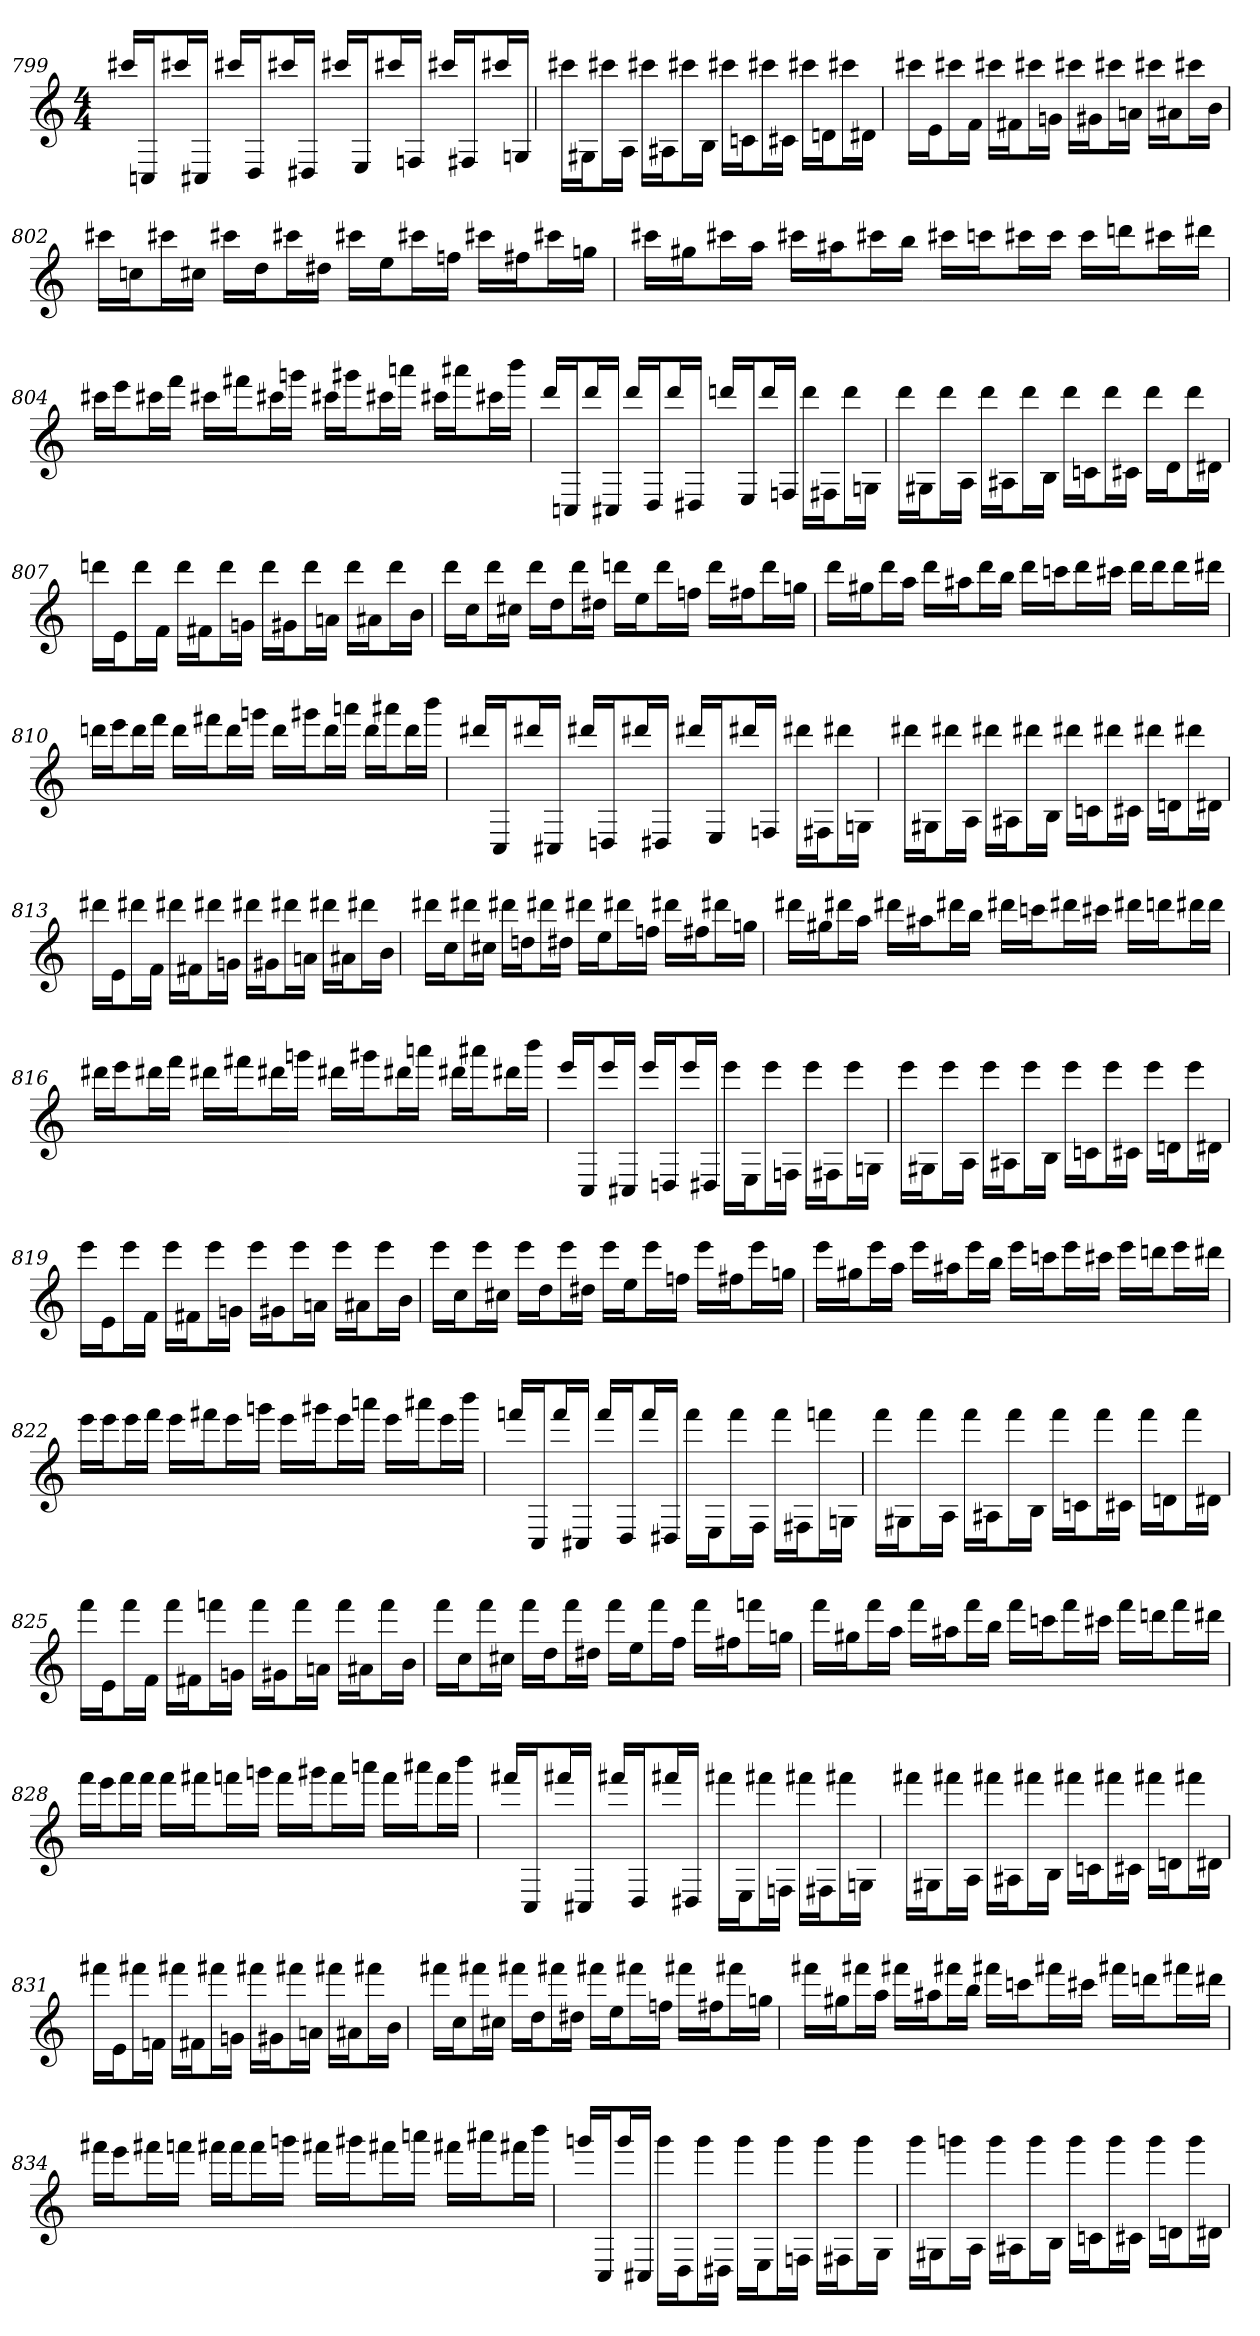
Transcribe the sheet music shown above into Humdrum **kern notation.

**kern
*part1
*staff1
*clefG2
*M4/4
=799
16ccc#X/LL
16Cn/J
16ccc#X/L
16C#X/JJ
16ccc#X/LL
16D/J
16ccc#X/L
16D#X/JJ
16ccc#X/LL
16E/J
16ccc#X/L
16Fn/JJ
16ccc#X/LL
16F#X/J
16ccc#X/L
16Gn/JJ
=800
16ccc#X\LL
16G#X\J
16ccc#X\L
16A\JJ
16ccc#X\LL
16A#X\J
16ccc#X\L
16B\JJ
16ccc#X\LL
16cn\J
16ccc#X\L
16c#X\JJ
16ccc#X\LL
16dn\J
16ccc#X\L
16d#X\JJ
=801
16ccc#X\LL
16e\J
16ccc#X\L
16f\JJ
16ccc#X\LL
16f#X\J
16ccc#X\L
16gn\JJ
16ccc#X\LL
16g#X\J
16ccc#X\L
16an\JJ
16ccc#X\LL
16a#X\J
16ccc#X\L
16b\JJ
=802
16ccc#X\LL
16ccn\J
16ccc#X\L
16cc#X\JJ
16ccc#X\LL
16dd\J
16ccc#X\L
16dd#X\JJ
16ccc#X\LL
16ee\J
16ccc#X\L
16ffn\JJ
16ccc#X\LL
16ff#X\J
16ccc#X\L
16ggn\JJ
=803
16ccc#X\LL
16gg#X\J
16ccc#X\L
16aa\JJ
16ccc#X\LL
16aa#X\J
16ccc#X\L
16bb\JJ
16ccc#X\LL
16cccn\J
16ccc#X\L
16ccc#\JJ
16ccc#\LL
16dddn\J
16ccc#X\L
16ddd#X\JJ
=804
16ccc#X\LL
16eee\J
16ccc#X\L
16fff\JJ
16ccc#X\LL
16fff#X\J
16ccc#X\L
16gggn\JJ
16ccc#X\LL
16ggg#X\J
16ccc#X\L
16aaan\JJ
16ccc#X\LL
16aaa#X\J
16ccc#X\L
16bbb\JJ
=805
16ddd/LL
16Cn/J
16ddd/L
16C#X/JJ
16ddd/LL
16D/J
16ddd/L
16D#X/JJ
16dddn/LL
16E/J
16ddd/L
16Fn/JJ
16ddd\LL
16F#X\J
16ddd\L
16Gn\JJ
=806
16ddd\LL
16G#X\J
16ddd\L
16A\JJ
16ddd\LL
16A#X\J
16ddd\L
16B\JJ
16ddd\LL
16cn\J
16ddd\L
16c#X\JJ
16ddd\LL
16d\J
16ddd\L
16d#X\JJ
=807
16dddn\LL
16e\J
16ddd\L
16f\JJ
16ddd\LL
16f#X\J
16ddd\L
16gn\JJ
16ddd\LL
16g#X\J
16ddd\L
16an\JJ
16ddd\LL
16a#X\J
16ddd\L
16b\JJ
=808
16ddd\LL
16cc\J
16ddd\L
16cc#X\JJ
16ddd\LL
16dd\J
16ddd\L
16dd#X\JJ
16dddn\LL
16ee\J
16ddd\L
16ffn\JJ
16ddd\LL
16ff#X\J
16ddd\L
16ggn\JJ
=809
16ddd\LL
16gg#X\J
16ddd\L
16aa\JJ
16ddd\LL
16aa#X\J
16ddd\L
16bb\JJ
16ddd\LL
16cccn\J
16ddd\L
16ccc#X\JJ
16ddd\LL
16ddd\J
16ddd\L
16ddd#X\JJ
=810
16dddn\LL
16eee\J
16ddd\L
16fff\JJ
16ddd\LL
16fff#X\J
16ddd\L
16gggn\JJ
16ddd\LL
16ggg#X\J
16ddd\L
16aaan\JJ
16ddd\LL
16aaa#X\J
16ddd\L
16bbb\JJ
=811
16ddd#X/LL
16C/J
16ddd#X/L
16C#X/JJ
16ddd#X/LL
16Dn/J
16ddd#X/L
16D#X/JJ
16ddd#X/LL
16E/J
16ddd#X/L
16Fn/JJ
16ddd#X\LL
16F#X\J
16ddd#X\L
16Gn\JJ
=812
16ddd#X\LL
16G#X\J
16ddd#X\L
16A\JJ
16ddd#X\LL
16A#X\J
16ddd#X\L
16B\JJ
16ddd#X\LL
16cn\J
16ddd#X\L
16c#X\JJ
16ddd#X\LL
16dn\J
16ddd#X\L
16d#X\JJ
=813
16ddd#X\LL
16e\J
16ddd#X\L
16f\JJ
16ddd#X\LL
16f#X\J
16ddd#X\L
16gn\JJ
16ddd#X\LL
16g#X\J
16ddd#X\L
16an\JJ
16ddd#X\LL
16a#X\J
16ddd#X\L
16b\JJ
=814
16ddd#X\LL
16cc\J
16ddd#X\L
16cc#X\JJ
16ddd#X\LL
16ddn\J
16ddd#X\L
16dd#X\JJ
16ddd#X\LL
16ee\J
16ddd#X\L
16ffn\JJ
16ddd#X\LL
16ff#X\J
16ddd#X\L
16ggn\JJ
=815
16ddd#X\LL
16gg#X\J
16ddd#X\L
16aa\JJ
16ddd#X\LL
16aa#X\J
16ddd#X\L
16bb\JJ
16ddd#X\LL
16cccn\J
16ddd#X\L
16ccc#X\JJ
16ddd#X\LL
16dddn\J
16ddd#X\L
16ddd#\JJ
=816
16ddd#X\LL
16eee\J
16ddd#X\L
16fff\JJ
16ddd#X\LL
16fff#X\J
16ddd#X\L
16gggn\JJ
16ddd#X\LL
16ggg#X\J
16ddd#X\L
16aaan\JJ
16ddd#X\LL
16aaa#X\J
16ddd#X\L
16bbb\JJ
=817
16eee/LL
16C/J
16eee/L
16C#X/JJ
16eee/LL
16Dn/J
16eee/L
16D#X/JJ
16eee\LL
16E\J
16eee\L
16Fn\JJ
16eee\LL
16F#X\J
16eee\L
16Gn\JJ
=818
16eee\LL
16G#X\J
16eee\L
16A\JJ
16eee\LL
16A#X\J
16eee\L
16B\JJ
16eee\LL
16cn\J
16eee\L
16c#X\JJ
16eee\LL
16dn\J
16eee\L
16d#X\JJ
=819
16eee\LL
16e\J
16eee\L
16f\JJ
16eee\LL
16f#X\J
16eee\L
16gn\JJ
16eee\LL
16g#X\J
16eee\L
16an\JJ
16eee\LL
16a#X\J
16eee\L
16b\JJ
=820
16eee\LL
16cc\J
16eee\L
16cc#X\JJ
16eee\LL
16dd\J
16eee\L
16dd#X\JJ
16eee\LL
16ee\J
16eee\L
16ffn\JJ
16eee\LL
16ff#X\J
16eee\L
16ggn\JJ
=821
16eee\LL
16gg#X\J
16eee\L
16aa\JJ
16eee\LL
16aa#X\J
16eee\L
16bb\JJ
16eee\LL
16cccn\J
16eee\L
16ccc#X\JJ
16eee\LL
16dddn\J
16eee\L
16ddd#X\JJ
=822
16eee\LL
16eee\J
16eee\L
16fff\JJ
16eee\LL
16fff#X\J
16eee\L
16gggn\JJ
16eee\LL
16ggg#X\J
16eee\L
16aaan\JJ
16eee\LL
16aaa#X\J
16eee\L
16bbb\JJ
=823
16fffn/LL
16C/J
16fff/L
16C#X/JJ
16fff/LL
16D/J
16fff/L
16D#X/JJ
16fff\LL
16E\J
16fff\L
16F\JJ
16fff\LL
16F#X\J
16fffn\L
16Gn\JJ
=824
16fff\LL
16G#X\J
16fff\L
16A\JJ
16fff\LL
16A#X\J
16fff\L
16B\JJ
16fff\LL
16cn\J
16fff\L
16c#X\JJ
16fff\LL
16dn\J
16fff\L
16d#X\JJ
=825
16fff\LL
16e\J
16fff\L
16f\JJ
16fff\LL
16f#X\J
16fffn\L
16gn\JJ
16fff\LL
16g#X\J
16fff\L
16an\JJ
16fff\LL
16a#X\J
16fff\L
16b\JJ
=826
16fff\LL
16cc\J
16fff\L
16cc#X\JJ
16fff\LL
16dd\J
16fff\L
16dd#X\JJ
16fff\LL
16ee\J
16fff\L
16ff\JJ
16fff\LL
16ff#X\J
16fffn\L
16ggn\JJ
=827
16fff\LL
16gg#X\J
16fff\L
16aa\JJ
16fff\LL
16aa#X\J
16fff\L
16bb\JJ
16fff\LL
16cccn\J
16fff\L
16ccc#X\JJ
16fff\LL
16dddn\J
16fff\L
16ddd#X\JJ
=828
16fff\LL
16eee\J
16fff\L
16fff\JJ
16fff\LL
16fff#X\J
16fffn\L
16gggn\JJ
16fff\LL
16ggg#X\J
16fff\L
16aaan\JJ
16fff\LL
16aaa#X\J
16fff\L
16bbb\JJ
=829
16fff#X/LL
16C/J
16fff#X/L
16C#X/JJ
16fff#X/LL
16D/J
16fff#X/L
16D#X/JJ
16fff#X\LL
16E\J
16fff#X\L
16Fn\JJ
16fff#X\LL
16F#X\J
16fff#X\L
16Gn\JJ
=830
16fff#X\LL
16G#X\J
16fff#X\L
16A\JJ
16fff#X\LL
16A#X\J
16fff#X\L
16B\JJ
16fff#X\LL
16cn\J
16fff#X\L
16c#X\JJ
16fff#X\LL
16dn\J
16fff#X\L
16d#X\JJ
=831
16fff#X\LL
16e\J
16fff#X\L
16fn\JJ
16fff#X\LL
16f#X\J
16fff#X\L
16gn\JJ
16fff#X\LL
16g#X\J
16fff#X\L
16an\JJ
16fff#X\LL
16a#X\J
16fff#X\L
16b\JJ
=832
16fff#X\LL
16cc\J
16fff#X\L
16cc#X\JJ
16fff#X\LL
16dd\J
16fff#X\L
16dd#X\JJ
16fff#X\LL
16ee\J
16fff#X\L
16ffn\JJ
16fff#X\LL
16ff#X\J
16fff#X\L
16ggn\JJ
=833
16fff#X\LL
16gg#X\J
16fff#X\L
16aa\JJ
16fff#X\LL
16aa#X\J
16fff#X\L
16bb\JJ
16fff#X\LL
16cccn\J
16fff#X\L
16ccc#X\JJ
16fff#X\LL
16dddn\J
16fff#X\L
16ddd#X\JJ
=834
16fff#X\LL
16eee\J
16fff#X\L
16fffn\JJ
16fff#X\LL
16fff#\J
16fff#\L
16gggn\JJ
16fff#X\LL
16ggg#X\J
16fff#X\L
16aaan\JJ
16fff#X\LL
16aaa#X\J
16fff#X\L
16bbb\JJ
=835
16gggn/LL
16C/J
16ggg/L
16C#X/JJ
16ggg\LL
16D\J
16ggg\L
16D#X\JJ
16ggg\LL
16E\J
16ggg\L
16Fn\JJ
16ggg\LL
16F#X\J
16ggg\L
16G\JJ
=836
16ggg\LL
16G#X\J
16gggn\L
16A\JJ
16ggg\LL
16A#X\J
16ggg\L
16B\JJ
16ggg\LL
16cn\J
16ggg\L
16c#X\JJ
16ggg\LL
16dn\J
16ggg\L
16d#X\JJ
=
*-
